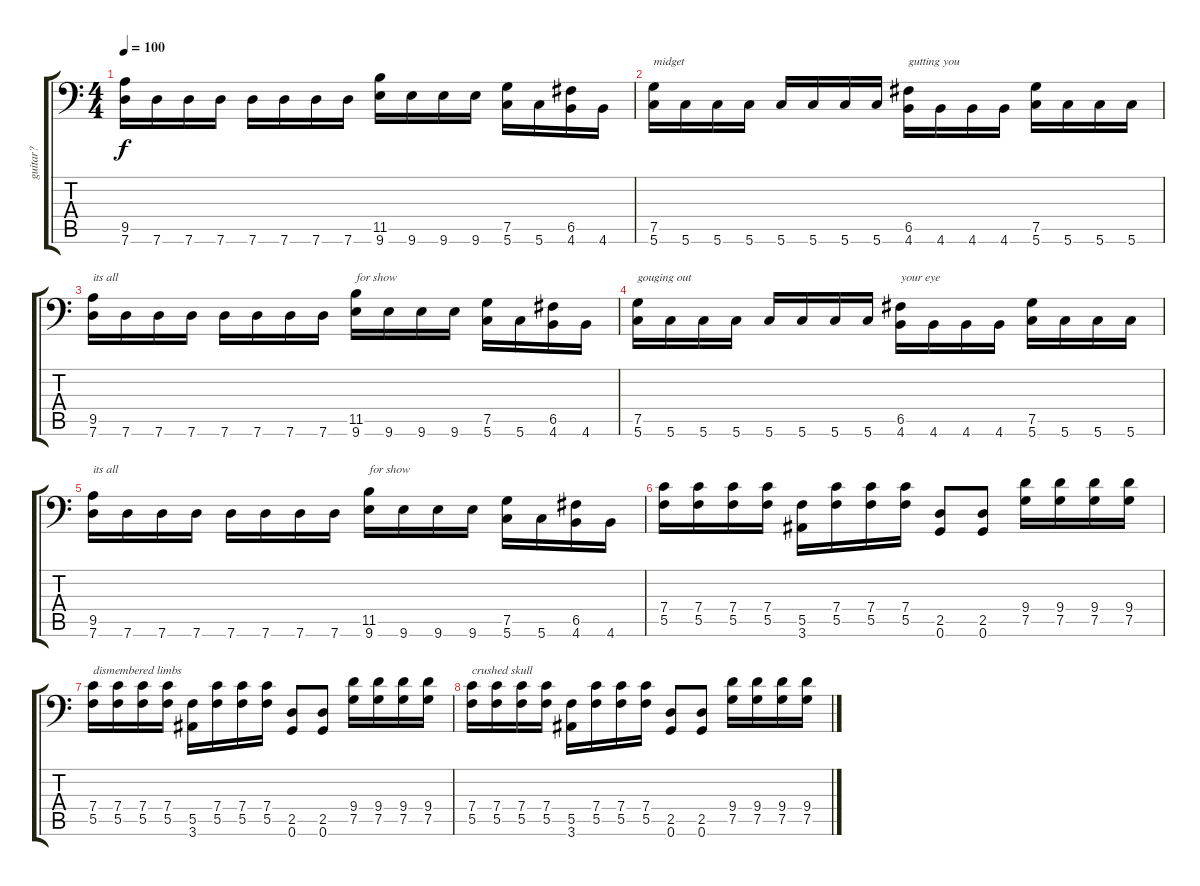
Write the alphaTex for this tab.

\track ("guitar?" "guitar?") {instrument distortionguitar}
\staff {score tabs}
\tuning (G3 D3 Bb2 F2 C2 G1) {hide}
\ts (4 4)
\tempo 100
\clef f4
\ks c
(9.5 7.6).16{dy f} 7.6.16 7.6.16 7.6.16 7.6.16 7.6.16 7.6.16 7.6.16 (11.5 9.6).16 9.6.16 9.6.16 9.6.16 (7.5 5.6).16 5.6.16 (6.5 4.6).16 4.6.16 |
(7.5 5.6).16{txt "midget"} 5.6.16 5.6.16 5.6.16 5.6.16 5.6.16 5.6.16 5.6.16 (6.5 4.6).16{txt "gutting you"} 4.6.16 4.6.16 4.6.16 (7.5 5.6).16 5.6.16 5.6.16 5.6.16 |
(9.5 7.6).16{txt "its all"} 7.6.16 7.6.16 7.6.16 7.6.16 7.6.16 7.6.16 7.6.16 (11.5 9.6).16{txt "for show"} 9.6.16 9.6.16 9.6.16 (7.5 5.6).16 5.6.16 (6.5 4.6).16 4.6.16 |
(7.5 5.6).16{txt "gouging out"} 5.6.16 5.6.16 5.6.16 5.6.16 5.6.16 5.6.16 5.6.16 (6.5 4.6).16{txt "your eye"} 4.6.16 4.6.16 4.6.16 (7.5 5.6).16 5.6.16 5.6.16 5.6.16 |
(9.5 7.6).16{txt "its all"} 7.6.16 7.6.16 7.6.16 7.6.16 7.6.16 7.6.16 7.6.16 (11.5 9.6).16{txt "for show"} 9.6.16 9.6.16 9.6.16 (7.5 5.6).16 5.6.16 (6.5 4.6).16 4.6.16 |
(7.4 5.5).16 (7.4 5.5).16 (7.4 5.5).16 (7.4 5.5).16 (5.5 3.6).16 (7.4 5.5).16 (7.4 5.5).16 (7.4 5.5).16 (2.5 0.6).8 (2.5 0.6).8 (9.4 7.5).16 (9.4 7.5).16 (9.4 7.5).16 (9.4 7.5).16 |
(7.4 5.5).16{txt "dismembered limbs"} (7.4 5.5).16 (7.4 5.5).16 (7.4 5.5).16 (5.5 3.6).16 (7.4 5.5).16 (7.4 5.5).16 (7.4 5.5).16 (2.5 0.6).8 (2.5 0.6).8 (9.4 7.5).16 (9.4 7.5).16 (9.4 7.5).16 (9.4 7.5).16 |
(7.4 5.5).16{txt "crushed skull"} (7.4 5.5).16 (7.4 5.5).16 (7.4 5.5).16 (5.5 3.6).16 (7.4 5.5).16 (7.4 5.5).16 (7.4 5.5).16 (2.5 0.6).8 (2.5 0.6).8 (9.4 7.5).16 (9.4 7.5).16 (9.4 7.5).16 (9.4 7.5).16
